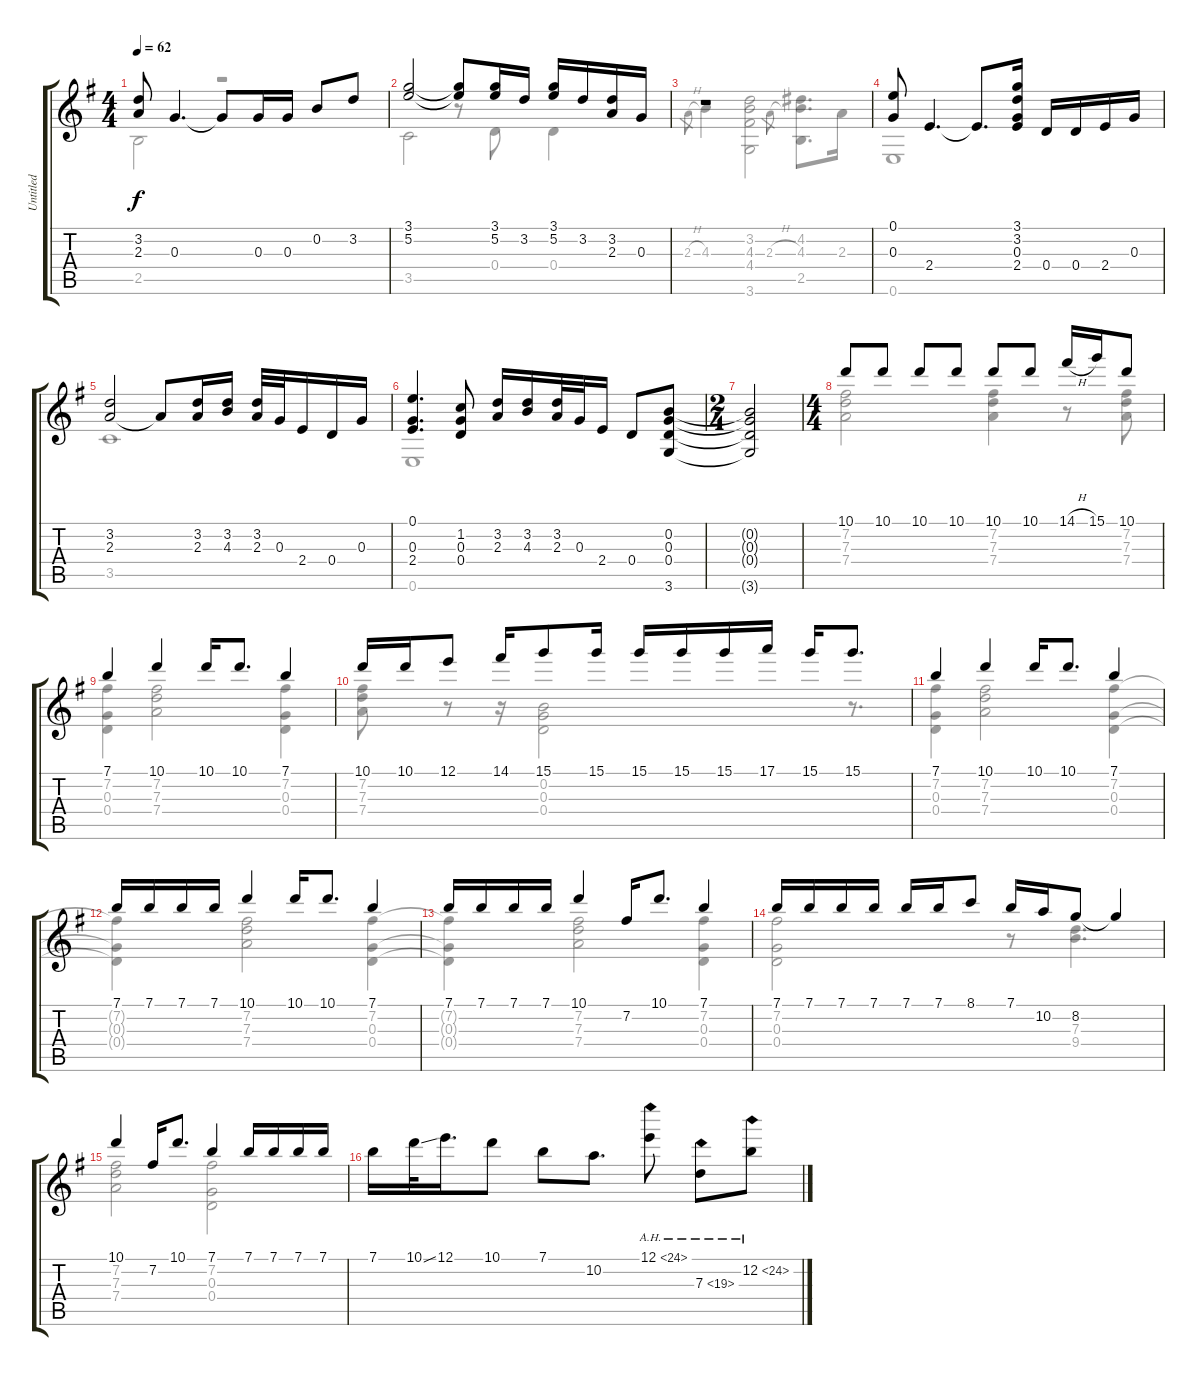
\track ("Untitled" "Untitled") {instrument acousticguitarnylon}
\staff {score tabs}
\tuning (E4 B3 G3 D3 A2 E2) {hide}
\voice
\ts (4 4)
\tempo 62
\clef g2
\ks g
(3.2 2.3).8{dy f} 0.3.4{d} 0.3{t}.8 0.3.16 0.3.16 0.2.8 3.2.8 |
(3.1 5.2).2 (3.1{t} 5.2{t}).8 (3.1 5.2).16 3.2.16 (3.1 5.2).16 3.2.16 (3.2 2.3).16 0.3.16 |
r.1 |
(0.1 0.3).8 2.4.4{d} 2.4{t}.8{d} (3.1 3.2 0.3 2.4).16 0.4.16 0.4.16 2.4.16 0.3.16 |
(3.2 2.3).2 2.3{t}.8 (3.2 2.3).16 (3.2 4.3).16 (3.2 2.3).32 0.3.32 2.4.16 0.4.16 0.3.16 |
(0.1 0.3 2.4).4{d} (1.2 0.3 0.4).8 (3.2 2.3).16 (3.2 4.3).16 (3.2 2.3).32 0.3.32 2.4.16 0.4.8 (0.2 0.3 0.4 3.6).8 |
\ts (2 4)
(0.2{t} 0.3{t} 0.4{t} 3.6{t}).2 |
\ts (4 4)
10.1.8 10.1.8 10.1.8 10.1.8 10.1.8 10.1.8 14.1{h}.16 15.1.16 10.1.8 |
7.1.4 10.1.4 10.1.16 10.1.8{d} 7.1.4 |
10.1.16 10.1.16 12.1.8 14.1.16 15.1.8 15.1.16 15.1.16 15.1.16 15.1.16 17.1.16 15.1.16 15.1.8{d} |
7.1.4 10.1.4 10.1.16 10.1.8{d} 7.1.4 |
7.1.16 7.1.16 7.1.16 7.1.16 10.1.4 10.1.16 10.1.8{d} 7.1.4 |
7.1.16 7.1.16 7.1.16 7.1.16 10.1.4 7.2.16 10.1.8{d} 7.1.4 |
7.1.16 7.1.16 7.1.16 7.1.16 7.1.16 7.1.16 8.1.8 7.1.16 10.2.16 8.2.8 8.2{t}.4 |
10.1.4 7.2.16 10.1.8{d} 7.1.4 7.1.16 7.1.16 7.1.16 7.1.16 |
7.1.16 10.1{ss}.32 12.1.16{d} 10.1.8 7.1.8 10.2.8{d} 12.1{ah 12}.8 7.3{ah 12}.8 12.2{ah 12}.8
\voice
\clef g2
\ottava regular
\simile none
\ks g
2.5.2{dy f} r.2 |
3.5.2 r.8 0.4.8 0.4.4 |
2.3{h}.8{gr} 4.3.4 (3.2 4.3 4.4 3.6).2 2.3{h}.8{gr} (4.2 4.3 2.5).8{d} 2.3.16 |
0.6.1 |
3.5.1 |
0.6.1 |
|
(7.2 7.3 7.4).2 (7.2 7.3 7.4).4 r.8 (7.2 7.3 7.4).8 |
(7.2 0.3 0.4).4 (7.2 7.3 7.4).2 (7.2 0.3 0.4).4 |
(7.2 7.3 7.4).8 r.8 r.16 (0.2 0.3 0.4).2 r.8{d} |
(7.2 0.3 0.4).4 (7.2 7.3 7.4).2 (7.2 0.3 0.4).4 |
(7.2{t} 0.3{t} 0.4{t}).4 (7.2 7.3 7.4).2 (7.2 0.3 0.4).4 |
(7.2{t} 0.3{t} 0.4{t}).4 (7.2 7.3 7.4).2 (7.2 0.3 0.4).4 |
(7.2 0.3 0.4).2 r.8 (7.3 9.4).4{d} |
(7.2 7.3 7.4).2 (7.2 0.3 0.4).2 |
